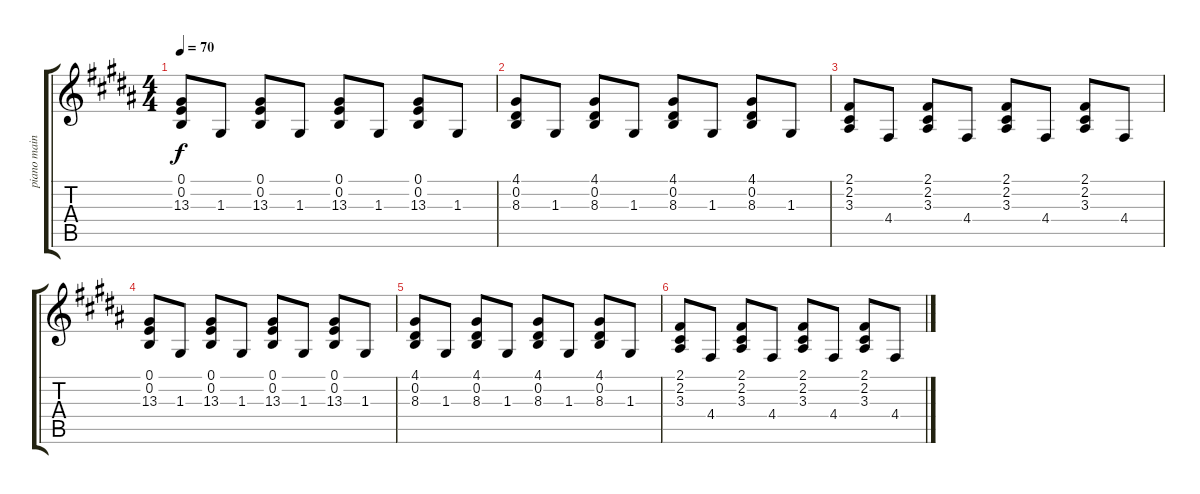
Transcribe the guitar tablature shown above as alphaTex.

\track ("piano main droite" "piano main") {instrument acousticgrandpiano}
\staff {score tabs}
\tuning (E4 B3 G3 D3 A2 E2) {hide}
\ts (4 4)
\tempo 70
\clef g2
\ks g#minor
(0.1 0.2 13.3).8{dy f} 1.3.8 (0.1 0.2 13.3).8 1.3.8 (0.1 0.2 13.3).8 1.3.8 (0.1 0.2 13.3).8 1.3.8 |
(4.1 0.2 8.3).8 1.3.8 (4.1 0.2 8.3).8 1.3.8 (4.1 0.2 8.3).8 1.3.8 (4.1 0.2 8.3).8 1.3.8 |
(2.1 2.2 3.3).8 4.4.8 (2.1 2.2 3.3).8 4.4.8 (2.1 2.2 3.3).8 4.4.8 (2.1 2.2 3.3).8 4.4.8 |
(0.1 0.2 13.3).8 1.3.8 (0.1 0.2 13.3).8 1.3.8 (0.1 0.2 13.3).8 1.3.8 (0.1 0.2 13.3).8 1.3.8 |
(4.1 0.2 8.3).8 1.3.8 (4.1 0.2 8.3).8 1.3.8 (4.1 0.2 8.3).8 1.3.8 (4.1 0.2 8.3).8 1.3.8 |
(2.1 2.2 3.3).8 4.4.8 (2.1 2.2 3.3).8 4.4.8 (2.1 2.2 3.3).8 4.4.8 (2.1 2.2 3.3).8 4.4.8
